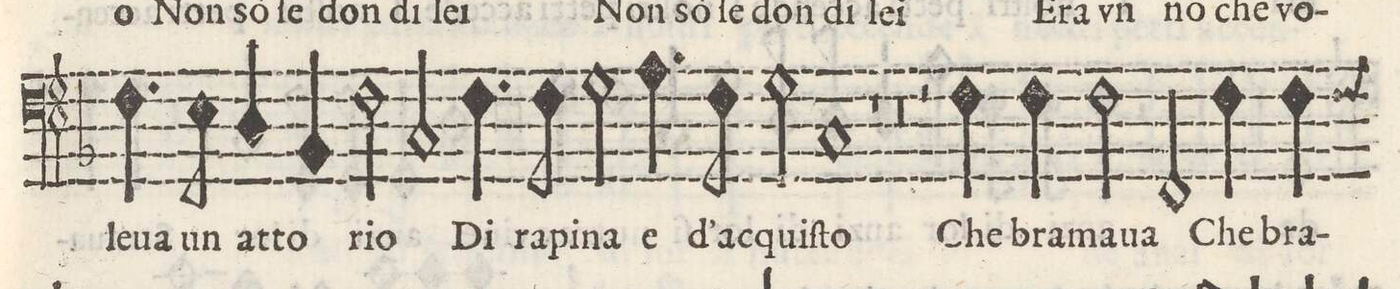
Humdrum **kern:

**kern	**text
*I"BASSO	*
*clefF4	*
*k[b-]	*
*met(C)	*
*M2/1	*
4.Fny\	-le-
8Eny\	ua un
4D/	at-
4BB-/	-to
2F\	ri-
2C/	-o
=10-	=10-
4.F\	Di
8F\	ra-
2G\	-pi-
4.A\	na e
8F\	d'ac-
2G\	-quiſ-
=11-	=11-
1C	-to
1r	.
=12-	=12-
0r	.
=13-	=13-
1r	.
2r	.
4F\	Che
4F\	bra-
=14-	=14-
2F\	-ma-
2FF/	-ua
4F\	Che
4F\	bra-
*custos:F	*
*-	*-
